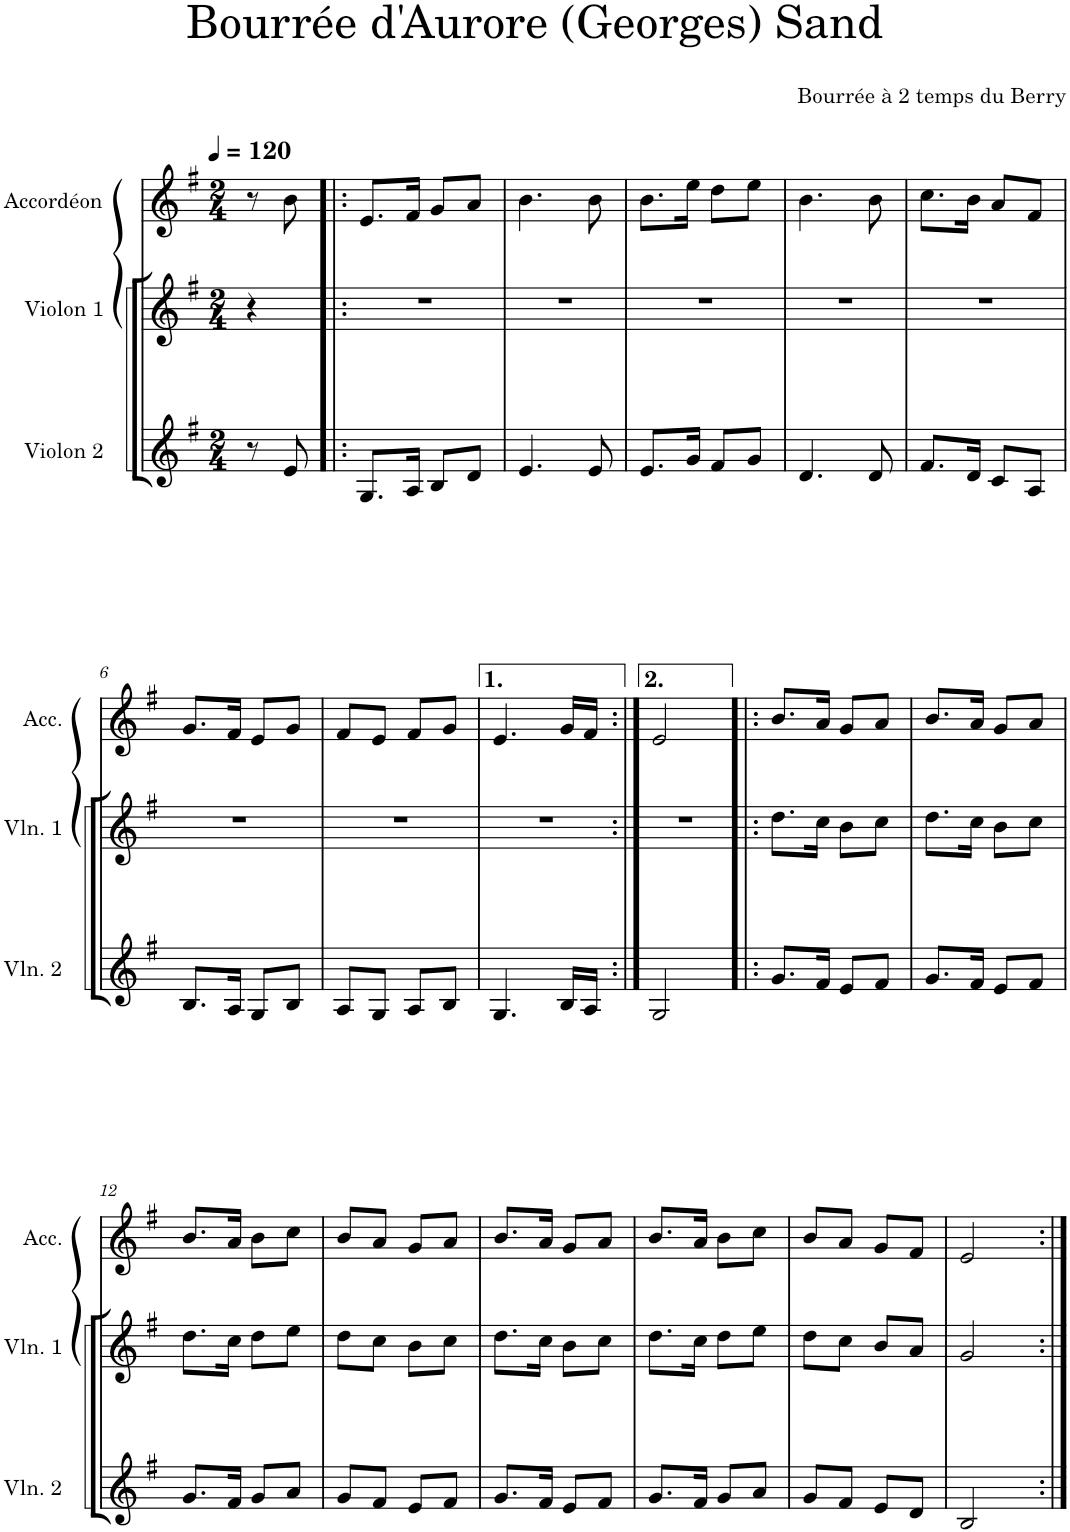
**kern	**kern	**kern
*part3	*part2	*part1
*staff3	*staff2	*staff1
*I"Violon 2	*I"Violon 1	*I"Accordéon
*I'Vln. 2	*I'Vln. 1	*I'Acc.
*clefG2	*clefG2	*clefG2
*k[f#]	*k[f#]	*k[f#]
*M2/4	*M2/4	*M2/4
*MM120	*MM120	*MM120
=	=	=
8r	4r	8r
8e/	.	8b\
=1!|:	=1!|:	=1!|:
8.G/L	2r	8.e/L
16A/Jk	.	16f#/Jk
8B/L	.	8g/L
8d/J	.	8a/J
=2	=2	=2
4.e/	2r	4.b\
8e/	.	8b\
=3	=3	=3
8.e/L	2r	8.b\L
16g/Jk	.	16ee\Jk
8f#/L	.	8dd\L
8g/J	.	8ee\J
=4	=4	=4
4.d/	2r	4.b\
8d/	.	8b\
=5	=5	=5
8.f#/L	2r	8.cc\L
16d/Jk	.	16b\Jk
8c/L	.	8a/L
8A/J	.	8f#/J
!!LO:LB:g=z
=6	=6	=6
8.B/L	2r	8.g/L
16A/Jk	.	16f#/Jk
8G/L	.	8e/L
8B/J	.	8g/J
=7	=7	=7
8A/L	2r	8f#/L
8G/J	.	8e/J
8A/L	.	8f#/L
8B/J	.	8g/J
=8	=8	=8
4.G/	2r	4.e/
16B/LL	.	16g/LL
16A/JJ	.	16f#/JJ
=9:|!	=9:|!	=9:|!
2G/	2r	2e/
=10!|:	=10!|:	=10!|:
8.g/L	8.dd\L	8.b/L
16f#/Jk	16cc\Jk	16a/Jk
8e/L	8b\L	8g/L
8f#/J	8cc\J	8a/J
=11	=11	=11
8.g/L	8.dd\L	8.b/L
16f#/Jk	16cc\Jk	16a/Jk
8e/L	8b\L	8g/L
8f#/J	8cc\J	8a/J
!!LO:LB:g=z
=12	=12	=12
8.g/L	8.dd\L	8.b/L
16f#/Jk	16cc\Jk	16a/Jk
8g/L	8dd\L	8b\L
8a/J	8ee\J	8cc\J
=13	=13	=13
8g/L	8dd\L	8b/L
8f#/J	8cc\J	8a/J
8e/L	8b\L	8g/L
8f#/J	8cc\J	8a/J
=14	=14	=14
8.g/L	8.dd\L	8.b/L
16f#/Jk	16cc\Jk	16a/Jk
8e/L	8b\L	8g/L
8f#/J	8cc\J	8a/J
=15	=15	=15
8.g/L	8.dd\L	8.b/L
16f#/Jk	16cc\Jk	16a/Jk
8g/L	8dd\L	8b\L
8a/J	8ee\J	8cc\J
=16	=16	=16
8g/L	8dd\L	8b/L
8f#/J	8cc\J	8a/J
8e/L	8b/L	8g/L
8d/J	8a/J	8f#/J
=17	=17	=17
2B/	2g/	2e/
=:|!	=:|!	=:|!
*-	*-	*-
